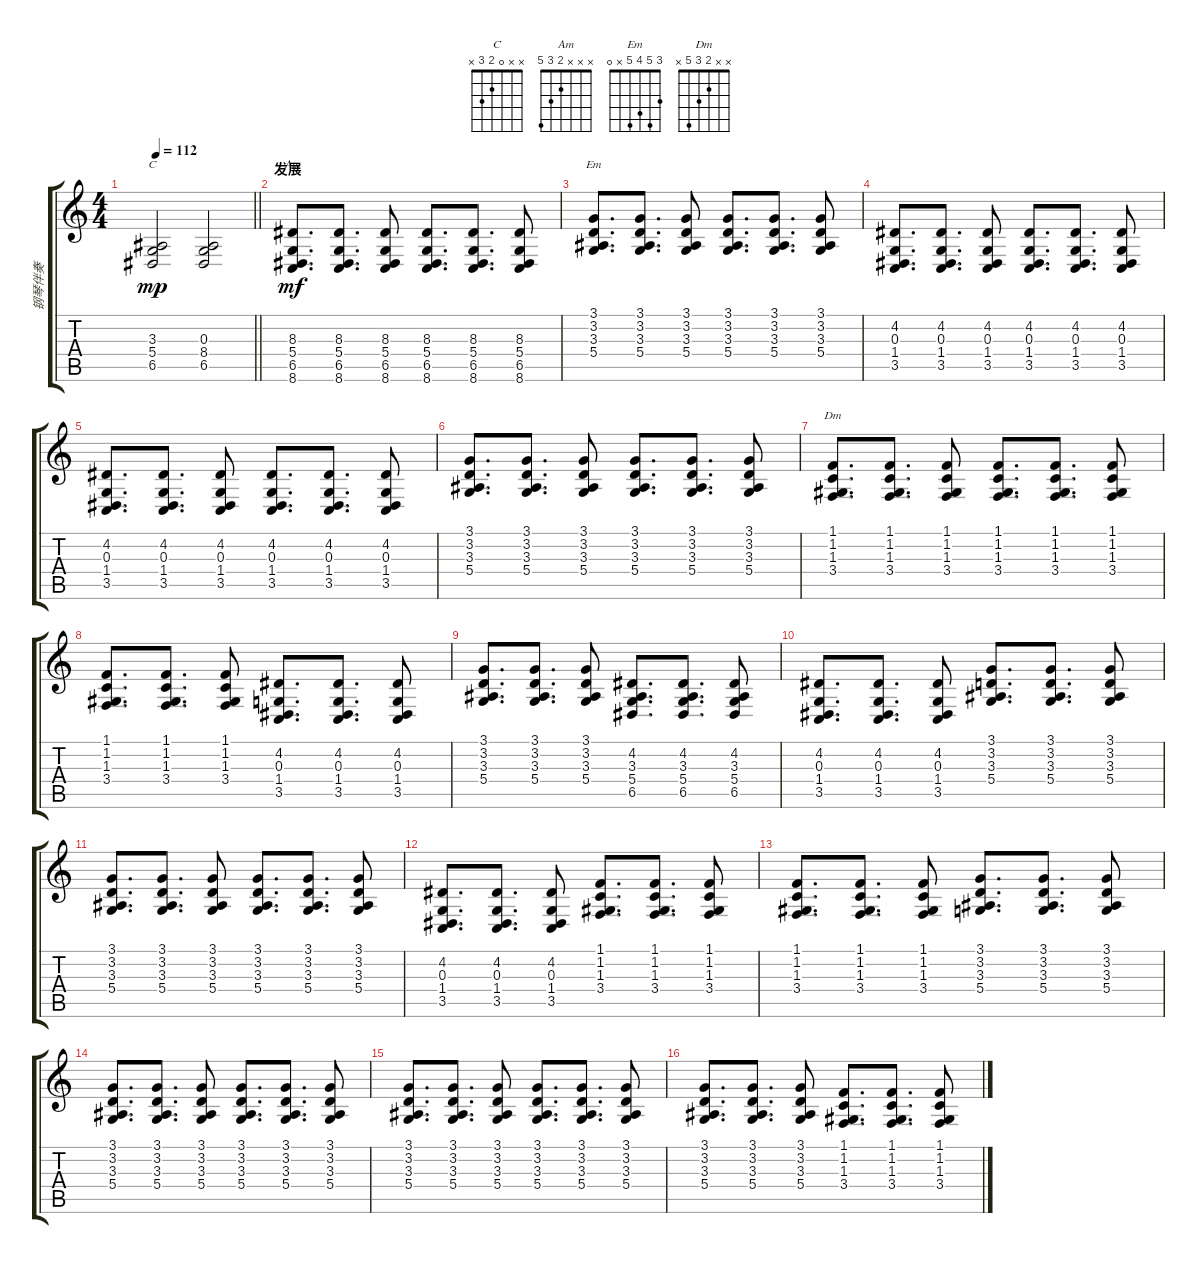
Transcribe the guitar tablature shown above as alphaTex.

\track ("钢琴伴奏" "钢琴伴奏") {instrument acousticgrandpiano}
\staff {score tabs}
\tuning (E4 B3 G3 D3 A2 E2) {hide}
\chord ("C" x x 0 2 3 x)
\chord ("Am" x x x 2 3 5)
\chord ("Em" 3 5 4 5 x 0)
\chord ("Dm" x x 2 3 5 x)
\ts (4 4)
\tempo 112
\clef g2
\barLineRight lightlight
\ks c
(3.3 5.4 6.5).2{ch "C" dy mp} (0.3 8.4 6.5).2 |
\section ("" "发展")
(8.3 5.4 6.5 8.6).8{d ch "Am" dy mf} (8.3 5.4 6.5 8.6).8{d} (8.3 5.4 6.5 8.6).8 (8.3 5.4 6.5 8.6).8{d} (8.3 5.4 6.5 8.6).8{d} (8.3 5.4 6.5 8.6).8 |
(3.1 3.2 3.3 5.4).8{d ch "Em"} (3.1 3.2 3.3 5.4).8{d} (3.1 3.2 3.3 5.4).8 (3.1 3.2 3.3 5.4).8{d} (3.1 3.2 3.3 5.4).8{d} (3.1 3.2 3.3 5.4).8 |
(4.2 0.3 1.4 3.5).8{d} (4.2 0.3 1.4 3.5).8{d} (4.2 0.3 1.4 3.5).8 (4.2 0.3 1.4 3.5).8{d} (4.2 0.3 1.4 3.5).8{d} (4.2 0.3 1.4 3.5).8 |
(4.2 0.3 1.4 3.5).8{d} (4.2 0.3 1.4 3.5).8{d} (4.2 0.3 1.4 3.5).8 (4.2 0.3 1.4 3.5).8{d} (4.2 0.3 1.4 3.5).8{d} (4.2 0.3 1.4 3.5).8 |
(3.1 3.2 3.3 5.4).8{d} (3.1 3.2 3.3 5.4).8{d} (3.1 3.2 3.3 5.4).8 (3.1 3.2 3.3 5.4).8{d} (3.1 3.2 3.3 5.4).8{d} (3.1 3.2 3.3 5.4).8 |
(1.1 1.2 1.3 3.4).8{d ch "Dm"} (1.1 1.2 1.3 3.4).8{d} (1.1 1.2 1.3 3.4).8 (1.1 1.2 1.3 3.4).8{d} (1.1 1.2 1.3 3.4).8{d} (1.1 1.2 1.3 3.4).8 |
(1.1 1.2 1.3 3.4).8{d} (1.1 1.2 1.3 3.4).8{d} (1.1 1.2 1.3 3.4).8 (4.2 0.3 1.4 3.5).8{d} (4.2 0.3 1.4 3.5).8{d} (4.2 0.3 1.4 3.5).8 |
(3.1 3.2 3.3 5.4).8{d} (3.1 3.2 3.3 5.4).8{d} (3.1 3.2 3.3 5.4).8 (4.2 3.3 5.4 6.5).8{d} (4.2 3.3 5.4 6.5).8{d} (4.2 3.3 5.4 6.5).8 |
(4.2 0.3 1.4 3.5).8{d} (4.2 0.3 1.4 3.5).8{d} (4.2 0.3 1.4 3.5).8 (3.1 3.2 3.3 5.4).8{d} (3.1 3.2 3.3 5.4).8{d} (3.1 3.2 3.3 5.4).8 |
(3.1 3.2 3.3 5.4).8{d} (3.1 3.2 3.3 5.4).8{d} (3.1 3.2 3.3 5.4).8 (3.1 3.2 3.3 5.4).8{d} (3.1 3.2 3.3 5.4).8{d} (3.1 3.2 3.3 5.4).8 |
(4.2 0.3 1.4 3.5).8{d} (4.2 0.3 1.4 3.5).8{d} (4.2 0.3 1.4 3.5).8 (1.1 1.2 1.3 3.4).8{d} (1.1 1.2 1.3 3.4).8{d} (1.1 1.2 1.3 3.4).8 |
(1.1 1.2 1.3 3.4).8{d} (1.1 1.2 1.3 3.4).8{d} (1.1 1.2 1.3 3.4).8 (3.1 3.2 3.3 5.4).8{d} (3.1 3.2 3.3 5.4).8{d} (3.1 3.2 3.3 5.4).8 |
(3.1 3.2 3.3 5.4).8{d} (3.1 3.2 3.3 5.4).8{d} (3.1 3.2 3.3 5.4).8 (3.1 3.2 3.3 5.4).8{d} (3.1 3.2 3.3 5.4).8{d} (3.1 3.2 3.3 5.4).8 |
(3.1 3.2 3.3 5.4).8{d} (3.1 3.2 3.3 5.4).8{d} (3.1 3.2 3.3 5.4).8 (3.1 3.2 3.3 5.4).8{d} (3.1 3.2 3.3 5.4).8{d} (3.1 3.2 3.3 5.4).8 |
(3.1 3.2 3.3 5.4).8{d} (3.1 3.2 3.3 5.4).8{d} (3.1 3.2 3.3 5.4).8 (1.1 1.2 1.3 3.4).8{d} (1.1 1.2 1.3 3.4).8{d} (1.1 1.2 1.3 3.4).8
